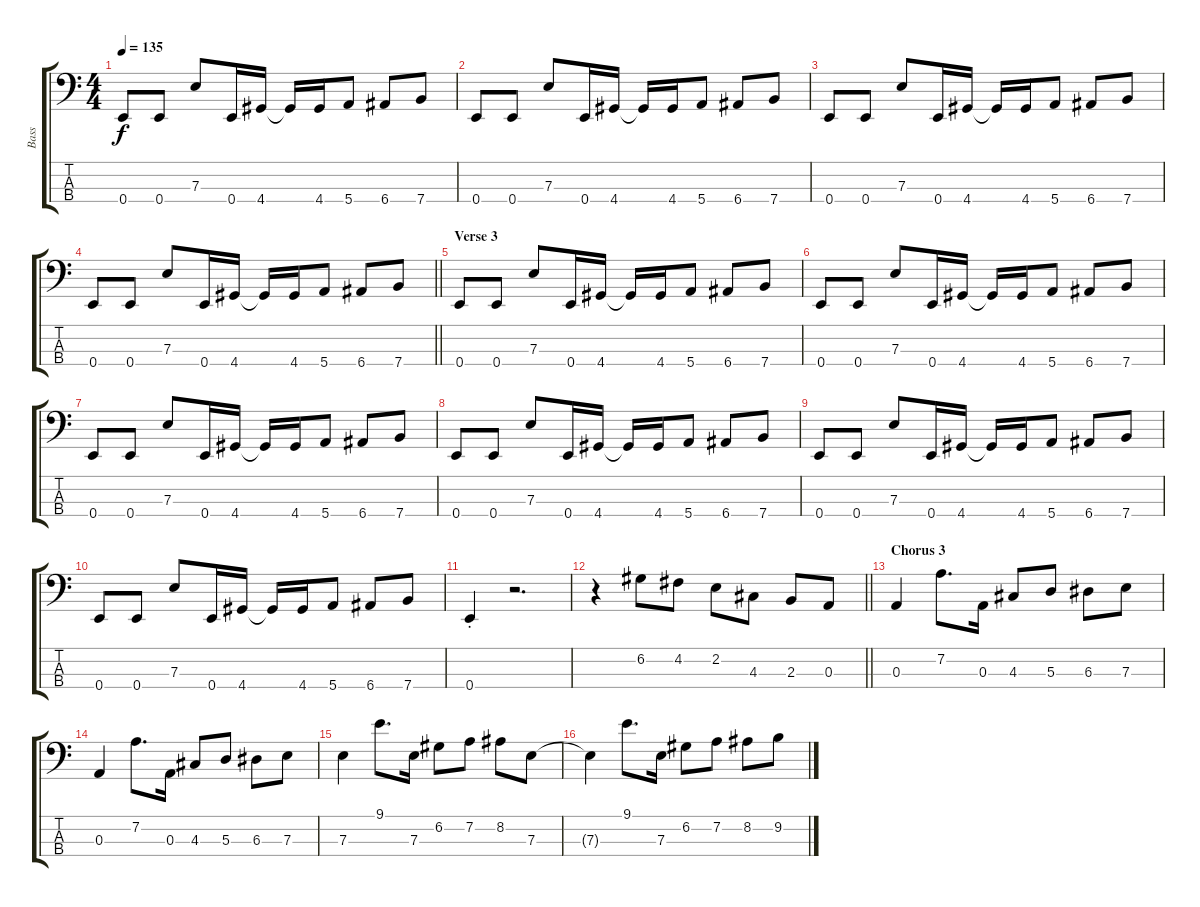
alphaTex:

\track ("Bass" "Bass") {instrument electricbassfinger}
\staff {score tabs}
\tuning (G2 D2 A1 E1) {hide}
\ts (4 4)
\tempo 135
\clef f4
\ks c
0.4.8{dy f} 0.4.8 7.3.8 0.4.16 4.4.16 4.4{t}.16 4.4.16 5.4.8 6.4.8 7.4.8 |
0.4.8 0.4.8 7.3.8 0.4.16 4.4.16 4.4{t}.16 4.4.16 5.4.8 6.4.8 7.4.8 |
0.4.8 0.4.8 7.3.8 0.4.16 4.4.16 4.4{t}.16 4.4.16 5.4.8 6.4.8 7.4.8 |
\barLineRight lightlight
0.4.8 0.4.8 7.3.8 0.4.16 4.4.16 4.4{t}.16 4.4.16 5.4.8 6.4.8 7.4.8 |
\section ("" "Verse 3")
0.4.8 0.4.8 7.3.8 0.4.16 4.4.16 4.4{t}.16 4.4.16 5.4.8 6.4.8 7.4.8 |
0.4.8 0.4.8 7.3.8 0.4.16 4.4.16 4.4{t}.16 4.4.16 5.4.8 6.4.8 7.4.8 |
0.4.8 0.4.8 7.3.8 0.4.16 4.4.16 4.4{t}.16 4.4.16 5.4.8 6.4.8 7.4.8 |
0.4.8 0.4.8 7.3.8 0.4.16 4.4.16 4.4{t}.16 4.4.16 5.4.8 6.4.8 7.4.8 |
0.4.8 0.4.8 7.3.8 0.4.16 4.4.16 4.4{t}.16 4.4.16 5.4.8 6.4.8 7.4.8 |
0.4.8 0.4.8 7.3.8 0.4.16 4.4.16 4.4{t}.16 4.4.16 5.4.8 6.4.8 7.4.8 |
0.4{st}.4 r.2{d} |
\barLineRight lightlight
r.4 6.2.8 4.2.8 2.2.8 4.3.8 2.3.8 0.3.8 |
\section ("" "Chorus 3")
0.3.4 7.2.8{d} 0.3.16 4.3.8 5.3.8 6.3.8 7.3.8 |
0.3.4 7.2.8{d} 0.3.16 4.3.8 5.3.8 6.3.8 7.3.8 |
7.3.4 9.1.8{d} 7.3.16 6.2.8 7.2.8 8.2.8 7.3.8 |
7.3{t}.4 9.1.8{d} 7.3.16 6.2.8 7.2.8 8.2.8 9.2.8
